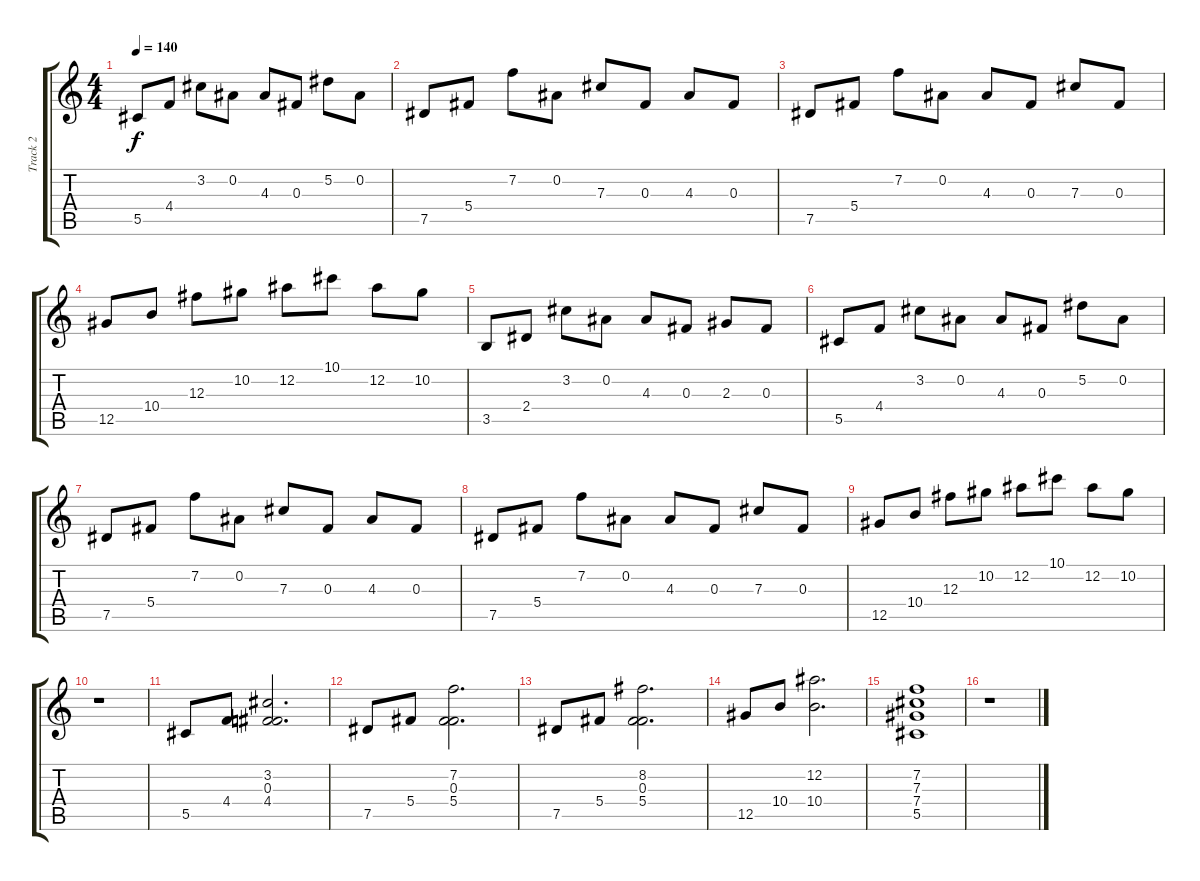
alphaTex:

\track ("Track 2" "Track 2") {instrument acousticguitarsteel}
\staff {score tabs}
\tuning (Eb4 Bb3 Gb3 Db3 Ab2 Eb2) {hide}
\ts (4 4)
\tempo 140
\clef g2
\ks c
5.5.8{dy f} 4.4.8 3.2.8 0.2.8 4.3.8 0.3.8 5.2.8 0.2.8 |
7.5.8 5.4.8 7.2.8 0.2.8 7.3.8 0.3.8 4.3.8 0.3.8 |
7.5.8 5.4.8 7.2.8 0.2.8 4.3.8 0.3.8 7.3.8 0.3.8 |
12.5.8 10.4.8 12.3.8 10.2.8 12.2.8 10.1.8 12.2.8 10.2.8 |
3.5.8 2.4.8 3.2.8 0.2.8 4.3.8 0.3.8 2.3.8 0.3.8 |
5.5.8 4.4.8 3.2.8 0.2.8 4.3.8 0.3.8 5.2.8 0.2.8 |
7.5.8 5.4.8 7.2.8 0.2.8 7.3.8 0.3.8 4.3.8 0.3.8 |
7.5.8 5.4.8 7.2.8 0.2.8 4.3.8 0.3.8 7.3.8 0.3.8 |
12.5.8 10.4.8 12.3.8 10.2.8 12.2.8 10.1.8 12.2.8 10.2.8 |
r.1 |
5.5.8 4.4.8 (3.2 0.3 4.4).2{d} |
7.5.8 5.4.8 (7.2 0.3 5.4).2{d} |
7.5.8 5.4.8 (8.2 0.3 5.4).2{d} |
12.5.8 10.4.8 (12.2 10.4).2{d} |
(7.2 7.3 7.4 5.5).1 |
r.1
